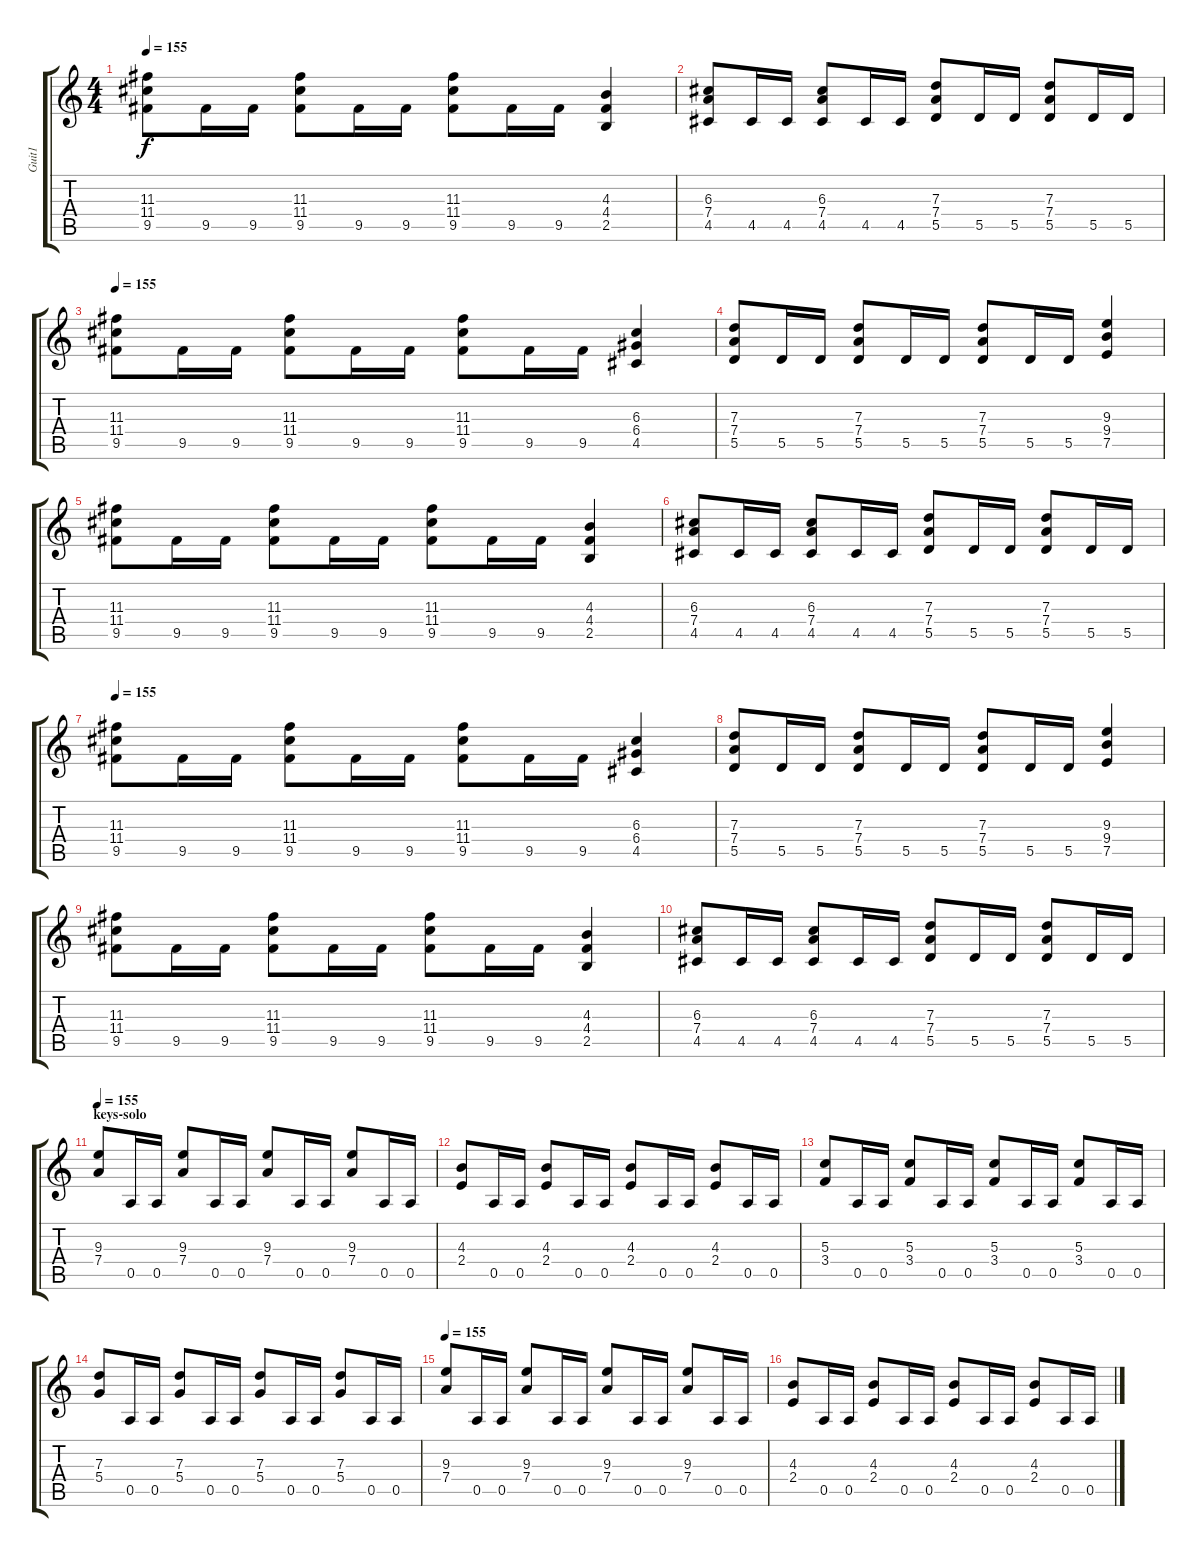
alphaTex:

\track ("Guit1" "Guit1") {instrument overdrivenguitar}
\staff {score tabs}
\tuning (E4 B3 G3 D3 A2 E2) {hide}
\ts (4 4)
\tempo 155
\clef g2
\ks c
(11.3 11.4 9.5).8{dy f} 9.5.16 9.5.16 (11.3 11.4 9.5).8 9.5.16 9.5.16 (11.3 11.4 9.5).8 9.5.16 9.5.16 (4.3 4.4 2.5).4 |
(6.3 7.4 4.5).8 4.5.16 4.5.16 (6.3 7.4 4.5).8 4.5.16 4.5.16 (7.3 7.4 5.5).8 5.5.16 5.5.16 (7.3 7.4 5.5).8 5.5.16 5.5.16 |
\tempo 155
(11.3 11.4 9.5).8 9.5.16 9.5.16 (11.3 11.4 9.5).8 9.5.16 9.5.16 (11.3 11.4 9.5).8 9.5.16 9.5.16 (6.3 6.4 4.5).4 |
(7.3 7.4 5.5).8 5.5.16 5.5.16 (7.3 7.4 5.5).8 5.5.16 5.5.16 (7.3 7.4 5.5).8 5.5.16 5.5.16 (9.3 9.4 7.5).4 |
(11.3 11.4 9.5).8 9.5.16 9.5.16 (11.3 11.4 9.5).8 9.5.16 9.5.16 (11.3 11.4 9.5).8 9.5.16 9.5.16 (4.3 4.4 2.5).4 |
(6.3 7.4 4.5).8 4.5.16 4.5.16 (6.3 7.4 4.5).8 4.5.16 4.5.16 (7.3 7.4 5.5).8 5.5.16 5.5.16 (7.3 7.4 5.5).8 5.5.16 5.5.16 |
\tempo 155
(11.3 11.4 9.5).8 9.5.16 9.5.16 (11.3 11.4 9.5).8 9.5.16 9.5.16 (11.3 11.4 9.5).8 9.5.16 9.5.16 (6.3 6.4 4.5).4 |
(7.3 7.4 5.5).8 5.5.16 5.5.16 (7.3 7.4 5.5).8 5.5.16 5.5.16 (7.3 7.4 5.5).8 5.5.16 5.5.16 (9.3 9.4 7.5).4 |
(11.3 11.4 9.5).8 9.5.16 9.5.16 (11.3 11.4 9.5).8 9.5.16 9.5.16 (11.3 11.4 9.5).8 9.5.16 9.5.16 (4.3 4.4 2.5).4 |
(6.3 7.4 4.5).8 4.5.16 4.5.16 (6.3 7.4 4.5).8 4.5.16 4.5.16 (7.3 7.4 5.5).8 5.5.16 5.5.16 (7.3 7.4 5.5).8 5.5.16 5.5.16 |
\section ("" "keys-solo")
\tempo 155
(9.3 7.4).8 0.5.16 0.5.16 (9.3 7.4).8 0.5.16 0.5.16 (9.3 7.4).8 0.5.16 0.5.16 (9.3 7.4).8 0.5.16 0.5.16 |
(4.3 2.4).8 0.5.16 0.5.16 (4.3 2.4).8 0.5.16 0.5.16 (4.3 2.4).8 0.5.16 0.5.16 (4.3 2.4).8 0.5.16 0.5.16 |
(5.3 3.4).8 0.5.16 0.5.16 (5.3 3.4).8 0.5.16 0.5.16 (5.3 3.4).8 0.5.16 0.5.16 (5.3 3.4).8 0.5.16 0.5.16 |
(7.3 5.4).8 0.5.16 0.5.16 (7.3 5.4).8 0.5.16 0.5.16 (7.3 5.4).8 0.5.16 0.5.16 (7.3 5.4).8 0.5.16 0.5.16 |
\tempo 155
(9.3 7.4).8 0.5.16 0.5.16 (9.3 7.4).8 0.5.16 0.5.16 (9.3 7.4).8 0.5.16 0.5.16 (9.3 7.4).8 0.5.16 0.5.16 |
(4.3 2.4).8 0.5.16 0.5.16 (4.3 2.4).8 0.5.16 0.5.16 (4.3 2.4).8 0.5.16 0.5.16 (4.3 2.4).8 0.5.16 0.5.16
